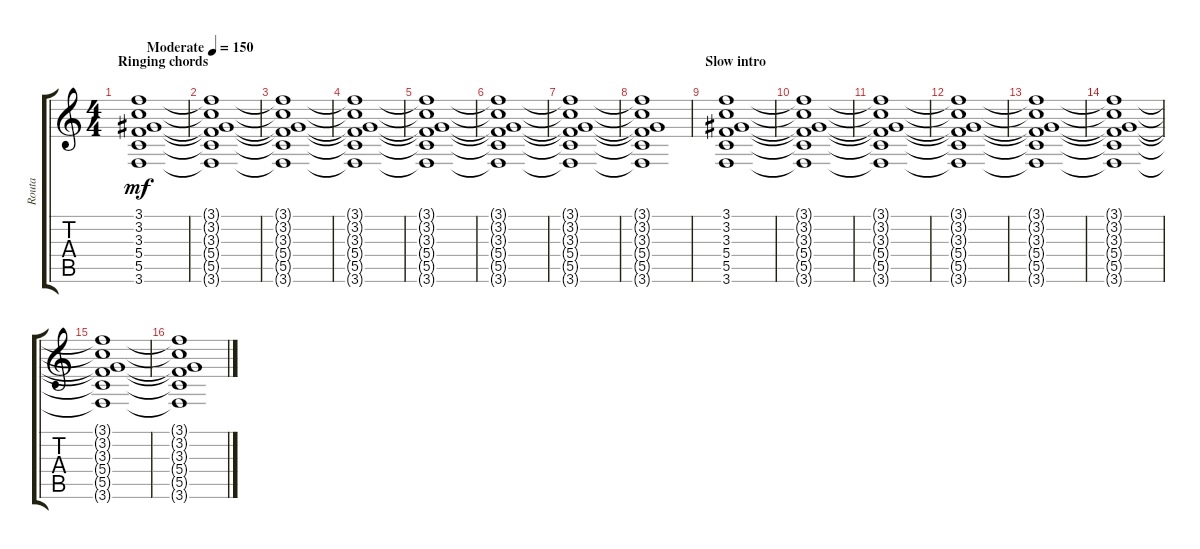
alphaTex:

\track ("Routa" "Routa") {instrument distortionguitar}
\staff {score tabs}
\tuning (D4 A3 F3 C3 G2 D2) {hide}
\ts (4 4)
\section ("" "Ringing chords")
\tempo (150 "Moderate")
\clef g2
\ks c
(3.1 3.2 3.3 5.4 5.5 3.6).1{dy mf instrument distortionguitar} |
(3.1{t} 3.2{t} 3.3{t} 5.4{t} 5.5{t} 3.6{t}).1 |
(3.1{t} 3.2{t} 3.3{t} 5.4{t} 5.5{t} 3.6{t}).1 |
(3.1{t} 3.2{t} 3.3{t} 5.4{t} 5.5{t} 3.6{t}).1 |
(3.1{t} 3.2{t} 3.3{t} 5.4{t} 5.5{t} 3.6{t}).1 |
(3.1{t} 3.2{t} 3.3{t} 5.4{t} 5.5{t} 3.6{t}).1 |
(3.1{t} 3.2{t} 3.3{t} 5.4{t} 5.5{t} 3.6{t}).1 |
(3.1{t} 3.2{t} 3.3{t} 5.4{t} 5.5{t} 3.6{t}).1 |
\section ("" "Slow intro")
(3.1 3.2 3.3 5.4 5.5 3.6).1 |
(3.1{t} 3.2{t} 3.3{t} 5.4{t} 5.5{t} 3.6{t}).1 |
(3.1{t} 3.2{t} 3.3{t} 5.4{t} 5.5{t} 3.6{t}).1 |
(3.1{t} 3.2{t} 3.3{t} 5.4{t} 5.5{t} 3.6{t}).1 |
(3.1{t} 3.2{t} 3.3{t} 5.4{t} 5.5{t} 3.6{t}).1 |
(3.1{t} 3.2{t} 3.3{t} 5.4{t} 5.5{t} 3.6{t}).1 |
(3.1{t} 3.2{t} 3.3{t} 5.4{t} 5.5{t} 3.6{t}).1 |
(3.1{t} 3.2{t} 3.3{t} 5.4{t} 5.5{t} 3.6{t}).1
